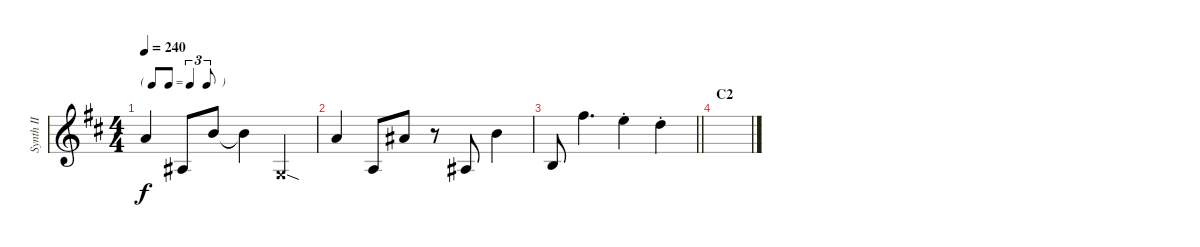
\track ("Synth II" "Synth II") {instrument lead2sawtooth}
\staff {score}
\tuning (E4 B3 G3 D3 A2 E2) {hide}
\ts (4 4)
\tf triplet8th
\tempo 240
\clef g2
\ks d
5.1.4{dy f} 3.3.8 7.1.8 7.1{t}.4 0.3{sod x}.4 |
5.1.4 2.3.8 6.1.8 r.8 3.3.8 7.1.4 |
\barLineRight lightlight
0.2.8 14.1.4{d} 12.1{st}.4 10.1{st}.4 |
\section ("" "C2")
